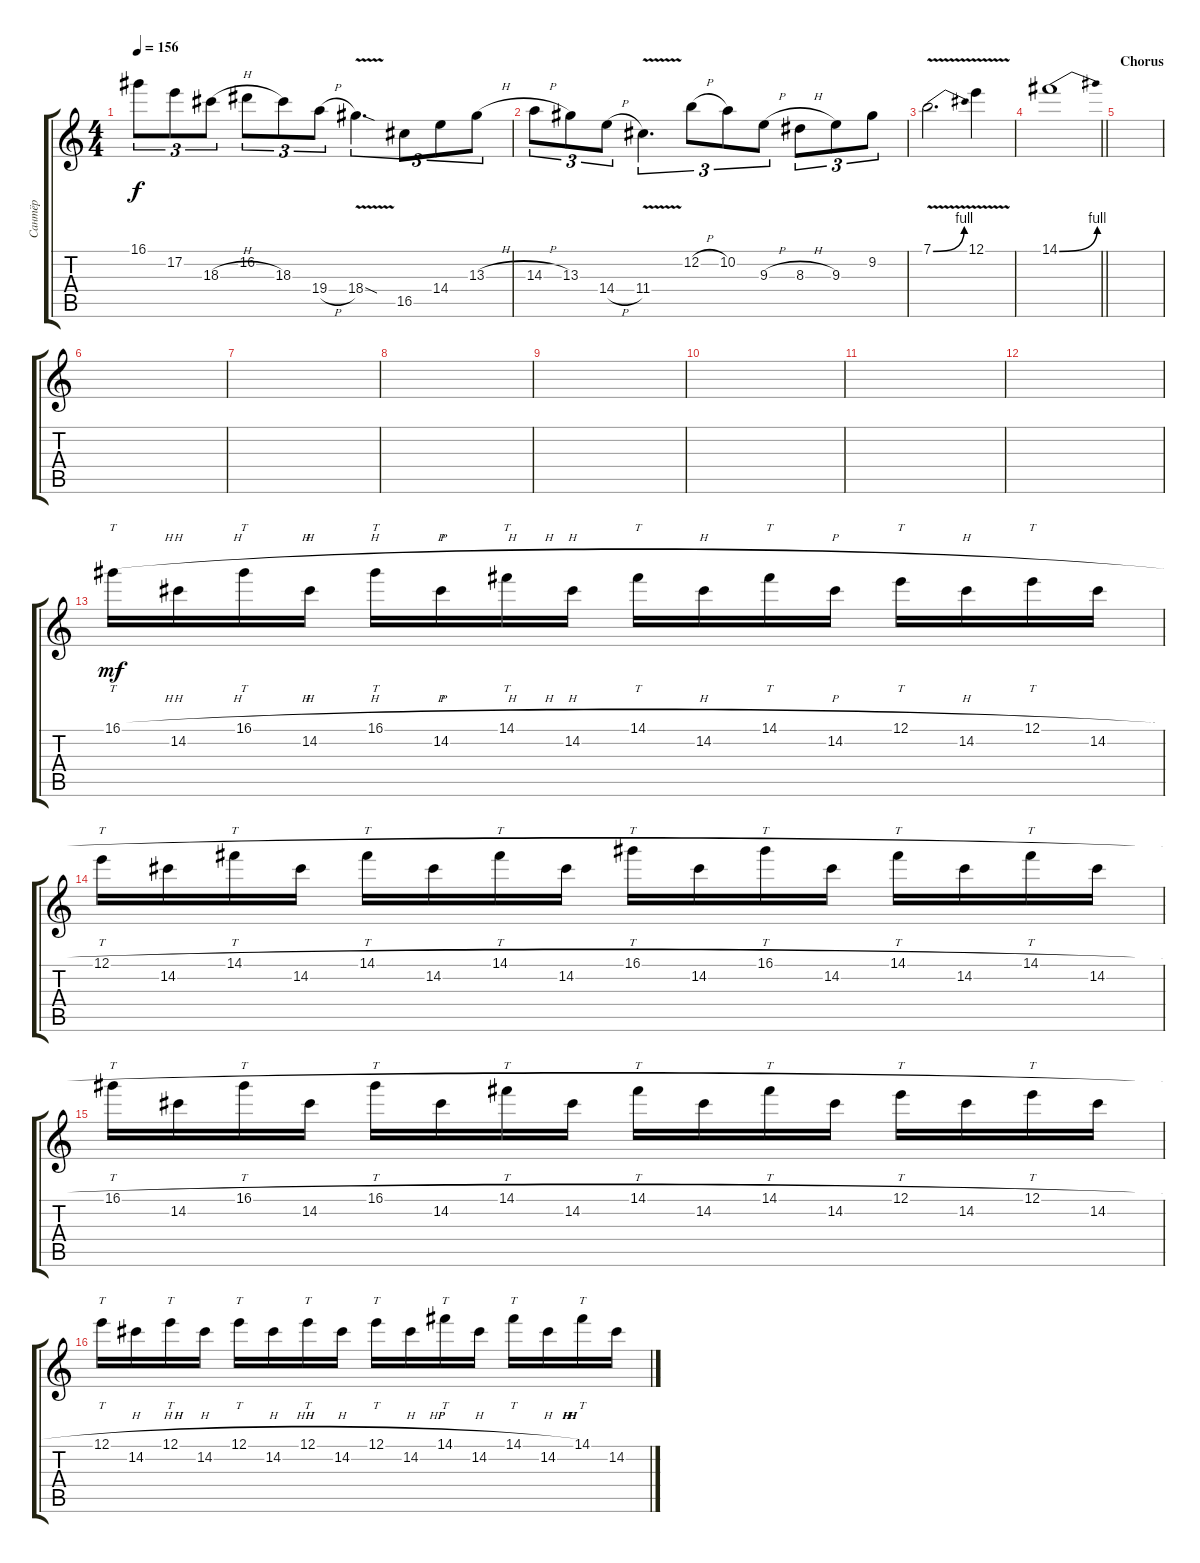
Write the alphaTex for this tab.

\track ("Сантёр" "Сантёр") {instrument distortionguitar}
\staff {score tabs}
\tuning (E4 B3 G3 D3 A2 E2) {hide}
\ts (4 4)
\tempo 156
\clef g2
\ks c
16.1.8{tu (3 2) dy f} 17.2.8{tu (3 2)} 18.3{h}.8{tu (3 2)} 16.2.8{tu (3 2)} 18.3.8{tu (3 2)} 19.4{h}.8{tu (3 2)} 18.4{v sod}.4{d tu (3 2)} 16.5.8{tu (3 2)} 14.4.8{tu (3 2)} 13.3{h}.8{tu (3 2)} |
14.3{h}.8{tu (3 2)} 13.3.8{tu (3 2)} 14.4{h}.8{tu (3 2)} 11.4{v}.4{d tu (3 2)} 12.2{h}.8{tu (3 2)} 10.2.8{tu (3 2)} 9.3{h}.8{tu (3 2)} 8.3{h}.8{tu (3 2)} 9.3.8{tu (3 2)} 9.2.8{tu (3 2)} |
7.1{be (bend 0 0 60 4) v}.2{d} 12.1{v}.4 |
\barLineRight lightlight
14.1{be (bend 0 0 60 4)}.1 |
\section ("" "Chorus")
|
|
|
|
|
|
|
|
16.1{h}.16{tt dy mf} 14.2.16 16.1{h}.16{tt} 14.2.16 16.1{h}.16{tt} 14.2.16 14.1{h}.16{tt} 14.2.16 14.1{h}.16{tt} 14.2.16 14.1{h}.16{tt} 14.2.16 12.1{h}.16{tt} 14.2.16 12.1{h}.16{tt} 14.2.16 |
12.1{h}.16{tt} 14.2.16 14.1{h}.16{tt} 14.2.16 14.1{h}.16{tt} 14.2.16 14.1{h}.16{tt} 14.2.16 16.1{h}.16{tt} 14.2.16 16.1{h}.16{tt} 14.2.16 14.1{h}.16{tt} 14.2.16 14.1{h}.16{tt} 14.2.16 |
16.1{h}.16{tt} 14.2.16 16.1{h}.16{tt} 14.2.16 16.1{h}.16{tt} 14.2.16 14.1{h}.16{tt} 14.2.16 14.1{h}.16{tt} 14.2.16 14.1{h}.16{tt} 14.2.16 12.1{h}.16{tt} 14.2.16 12.1{h}.16{tt} 14.2.16 |
12.1{h}.16{tt} 14.2.16 12.1{h}.16{tt} 14.2.16 12.1{h}.16{tt} 14.2.16 12.1{h}.16{tt} 14.2.16 12.1{h}.16{tt} 14.2.16 14.1{h}.16{tt} 14.2.16 14.1{h}.16{tt} 14.2.16 14.1{h}.16{tt} 14.2.16
